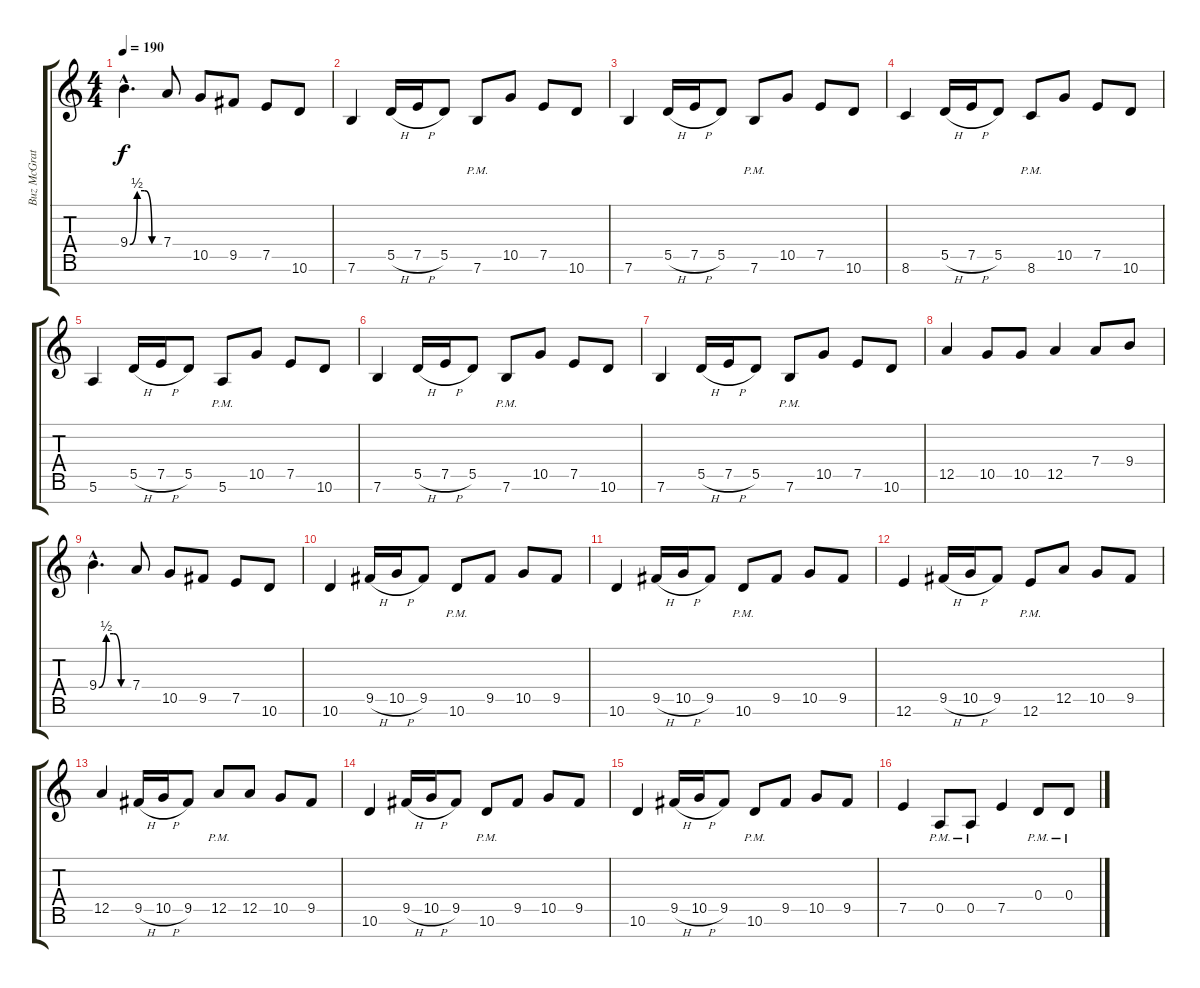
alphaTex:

\track ("Buz McGrath" "Buz McGrat") {instrument distortionguitar}
\staff {score tabs}
\tuning (E4 B3 G3 D3 A2 E2 B1) {hide}
\ts (4 4)
\tempo 190
\clef g2
\ks c
9.4{be (custom 0 0 15 2 30 2 45 0 60 0) hac}.4{d dy f} 7.4.8 10.5.8 9.5.8 7.5.8 10.6.8 |
7.6.4 5.5{h}.16 7.5{h}.16 5.5.8 7.6{pm}.8 10.5.8 7.5.8 10.6.8 |
7.6.4 5.5{h}.16 7.5{h}.16 5.5.8 7.6{pm}.8 10.5.8 7.5.8 10.6.8 |
8.6.4 5.5{h}.16 7.5{h}.16 5.5.8 8.6{pm}.8 10.5.8 7.5.8 10.6.8 |
5.6.4 5.5{h}.16 7.5{h}.16 5.5.8 5.6{pm}.8 10.5.8 7.5.8 10.6.8 |
7.6.4 5.5{h}.16 7.5{h}.16 5.5.8 7.6{pm}.8 10.5.8 7.5.8 10.6.8 |
7.6.4 5.5{h}.16 7.5{h}.16 5.5.8 7.6{pm}.8 10.5.8 7.5.8 10.6.8 |
12.5.4 10.5.8 10.5.8 12.5.4 7.4.8 9.4.8 |
9.4{be (custom 0 0 15 2 30 2 45 0 60 0) hac}.4{d} 7.4.8 10.5.8 9.5.8 7.5.8 10.6.8 |
10.6.4 9.5{h}.16 10.5{h}.16 9.5.8 10.6{pm}.8 9.5.8 10.5.8 9.5.8 |
10.6.4 9.5{h}.16 10.5{h}.16 9.5.8 10.6{pm}.8 9.5.8 10.5.8 9.5.8 |
12.6.4 9.5{h}.16 10.5{h}.16 9.5.8 12.6{pm}.8 12.5.8 10.5.8 9.5.8 |
12.5.4 9.5{h}.16 10.5{h}.16 9.5.8 12.5{pm}.8 12.5.8 10.5.8 9.5.8 |
10.6.4 9.5{h}.16 10.5{h}.16 9.5.8 10.6{pm}.8 9.5.8 10.5.8 9.5.8 |
10.6.4 9.5{h}.16 10.5{h}.16 9.5.8 10.6{pm}.8 9.5.8 10.5.8 9.5.8 |
7.5.4 0.5{pm}.8 0.5{pm}.8 7.5.4 0.4{pm}.8 0.4{pm}.8
